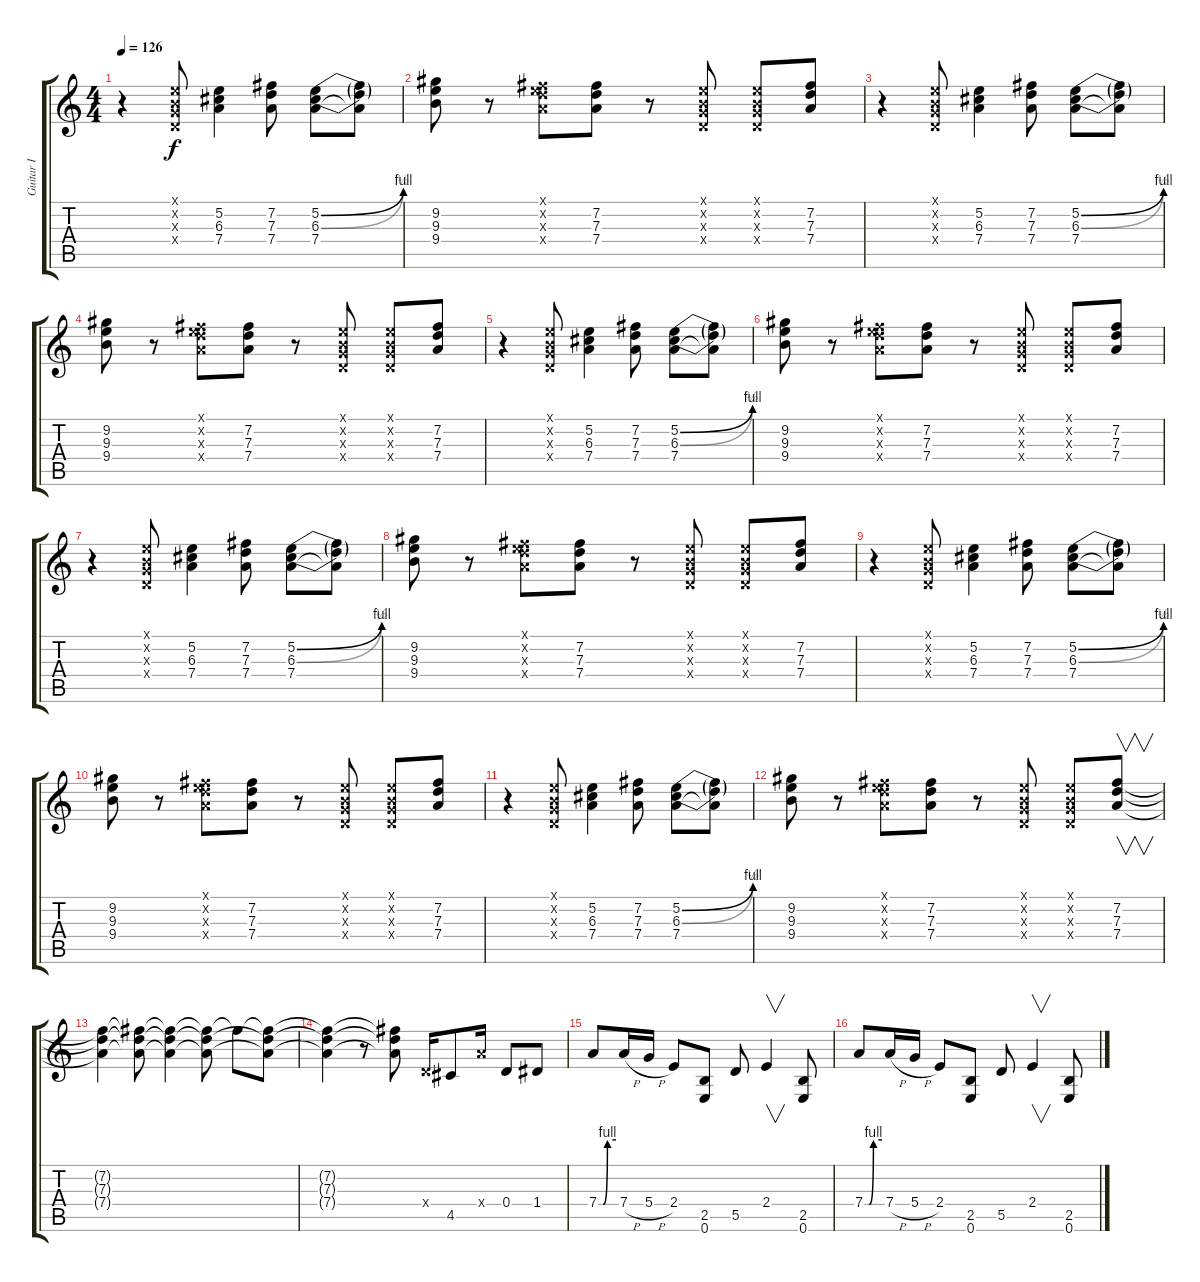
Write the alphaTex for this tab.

\track ("Guitar I" "Guitar I") {instrument overdrivenguitar}
\staff {score tabs}
\tuning (E4 B3 G3 D3 A2 E2) {hide}
\ts (4 4)
\tempo 126
\clef g2
\ks c
r.4{dy f} (0.1{x} 0.2{x} 0.3{x} 0.4{x}).8 (5.2 6.3 7.4).4 (7.2 7.3 7.4).8 (5.2{be (bend 0 0 60 4)} 6.3{be (bend 0 0 60 2)} 7.4).8 (5.2{t} 6.3{t} 7.4{t}).8 |
(9.2 9.3 9.4).8 r.8 (0.1{x} 7.2{x} 7.3{x} 7.4{x}).8 (7.2 7.3 7.4).8 r.8 (0.1{x} 0.2{x} 0.3{x} 0.4{x}).8 (0.1{x} 0.2{x} 0.3{x} 0.4{x}).8 (7.2 7.3 7.4).8 |
r.4 (0.1{x} 0.2{x} 0.3{x} 0.4{x}).8 (5.2 6.3 7.4).4 (7.2 7.3 7.4).8 (5.2{be (bend 0 0 60 4)} 6.3{be (bend 0 0 60 2)} 7.4).8 (5.2{t} 6.3{t} 7.4{t}).8 |
(9.2 9.3 9.4).8 r.8 (0.1{x} 7.2{x} 7.3{x} 7.4{x}).8 (7.2 7.3 7.4).8 r.8 (0.1{x} 0.2{x} 0.3{x} 0.4{x}).8 (0.1{x} 0.2{x} 0.3{x} 0.4{x}).8 (7.2 7.3 7.4).8 |
r.4 (0.1{x} 0.2{x} 0.3{x} 0.4{x}).8 (5.2 6.3 7.4).4 (7.2 7.3 7.4).8 (5.2{be (bend 0 0 60 4)} 6.3{be (bend 0 0 60 2)} 7.4).8 (5.2{t} 6.3{t} 7.4{t}).8 |
(9.2 9.3 9.4).8 r.8 (0.1{x} 7.2{x} 7.3{x} 7.4{x}).8 (7.2 7.3 7.4).8 r.8 (0.1{x} 0.2{x} 0.3{x} 0.4{x}).8 (0.1{x} 0.2{x} 0.3{x} 0.4{x}).8 (7.2 7.3 7.4).8 |
r.4 (0.1{x} 0.2{x} 0.3{x} 0.4{x}).8 (5.2 6.3 7.4).4 (7.2 7.3 7.4).8 (5.2{be (bend 0 0 60 4)} 6.3{be (bend 0 0 60 2)} 7.4).8 (5.2{t} 6.3{t} 7.4{t}).8 |
(9.2 9.3 9.4).8 r.8 (0.1{x} 7.2{x} 7.3{x} 7.4{x}).8 (7.2 7.3 7.4).8 r.8 (0.1{x} 0.2{x} 0.3{x} 0.4{x}).8 (0.1{x} 0.2{x} 0.3{x} 0.4{x}).8 (7.2 7.3 7.4).8 |
r.4 (0.1{x} 0.2{x} 0.3{x} 0.4{x}).8 (5.2 6.3 7.4).4 (7.2 7.3 7.4).8 (5.2{be (bend 0 0 60 4)} 6.3{be (bend 0 0 60 2)} 7.4).8 (5.2{t} 6.3{t} 7.4{t}).8 |
(9.2 9.3 9.4).8 r.8 (0.1{x} 7.2{x} 7.3{x} 7.4{x}).8 (7.2 7.3 7.4).8 r.8 (0.1{x} 0.2{x} 0.3{x} 0.4{x}).8 (0.1{x} 0.2{x} 0.3{x} 0.4{x}).8 (7.2 7.3 7.4).8 |
r.4 (0.1{x} 0.2{x} 0.3{x} 0.4{x}).8 (5.2 6.3 7.4).4 (7.2 7.3 7.4).8 (5.2{be (bend 0 0 60 4)} 6.3{be (bend 0 0 60 2)} 7.4).8 (5.2{t} 6.3{t} 7.4{t}).8 |
(9.2 9.3 9.4).8 r.8 (0.1{x} 7.2{x} 7.3{x} 7.4{x}).8 (7.2 7.3 7.4).8 r.8 (0.1{x} 0.2{x} 0.3{x} 0.4{x}).8 (0.1{x} 0.2{x} 0.3{x} 0.4{x}).8 (7.2 7.3 7.4).8{v} |
(7.2{t} 7.3{t} 7.4{t}).4 (7.2{t} 7.3{t} 7.4{t}).8 (7.2{t} 7.3{t} 7.4{t}).4 (7.2{t} 7.3{t} 7.4{t}).8 7.2{t}.8 (7.2{t} 7.3{t} 7.4{t}).8 |
(7.2{t} 7.3{t} 7.4{t}).4 r.8 (7.2{t} 7.3{t} 7.4{t}).8 0.4{x}.16 4.5.8 7.4{x}.16 0.4.8 1.4.8 |
7.4{be (custom 0 0 15 0 30 4 60 4)}.8 7.4{h}.16 5.4{h}.16 2.4.8 (2.5 0.6).8 5.5.8 2.4.4{v} (2.5 0.6).8 |
7.4{be (custom 0 0 15 0 30 4 60 4)}.8 7.4{h}.16 5.4{h}.16 2.4.8 (2.5 0.6).8 5.5.8 2.4.4{v} (2.5 0.6).8
